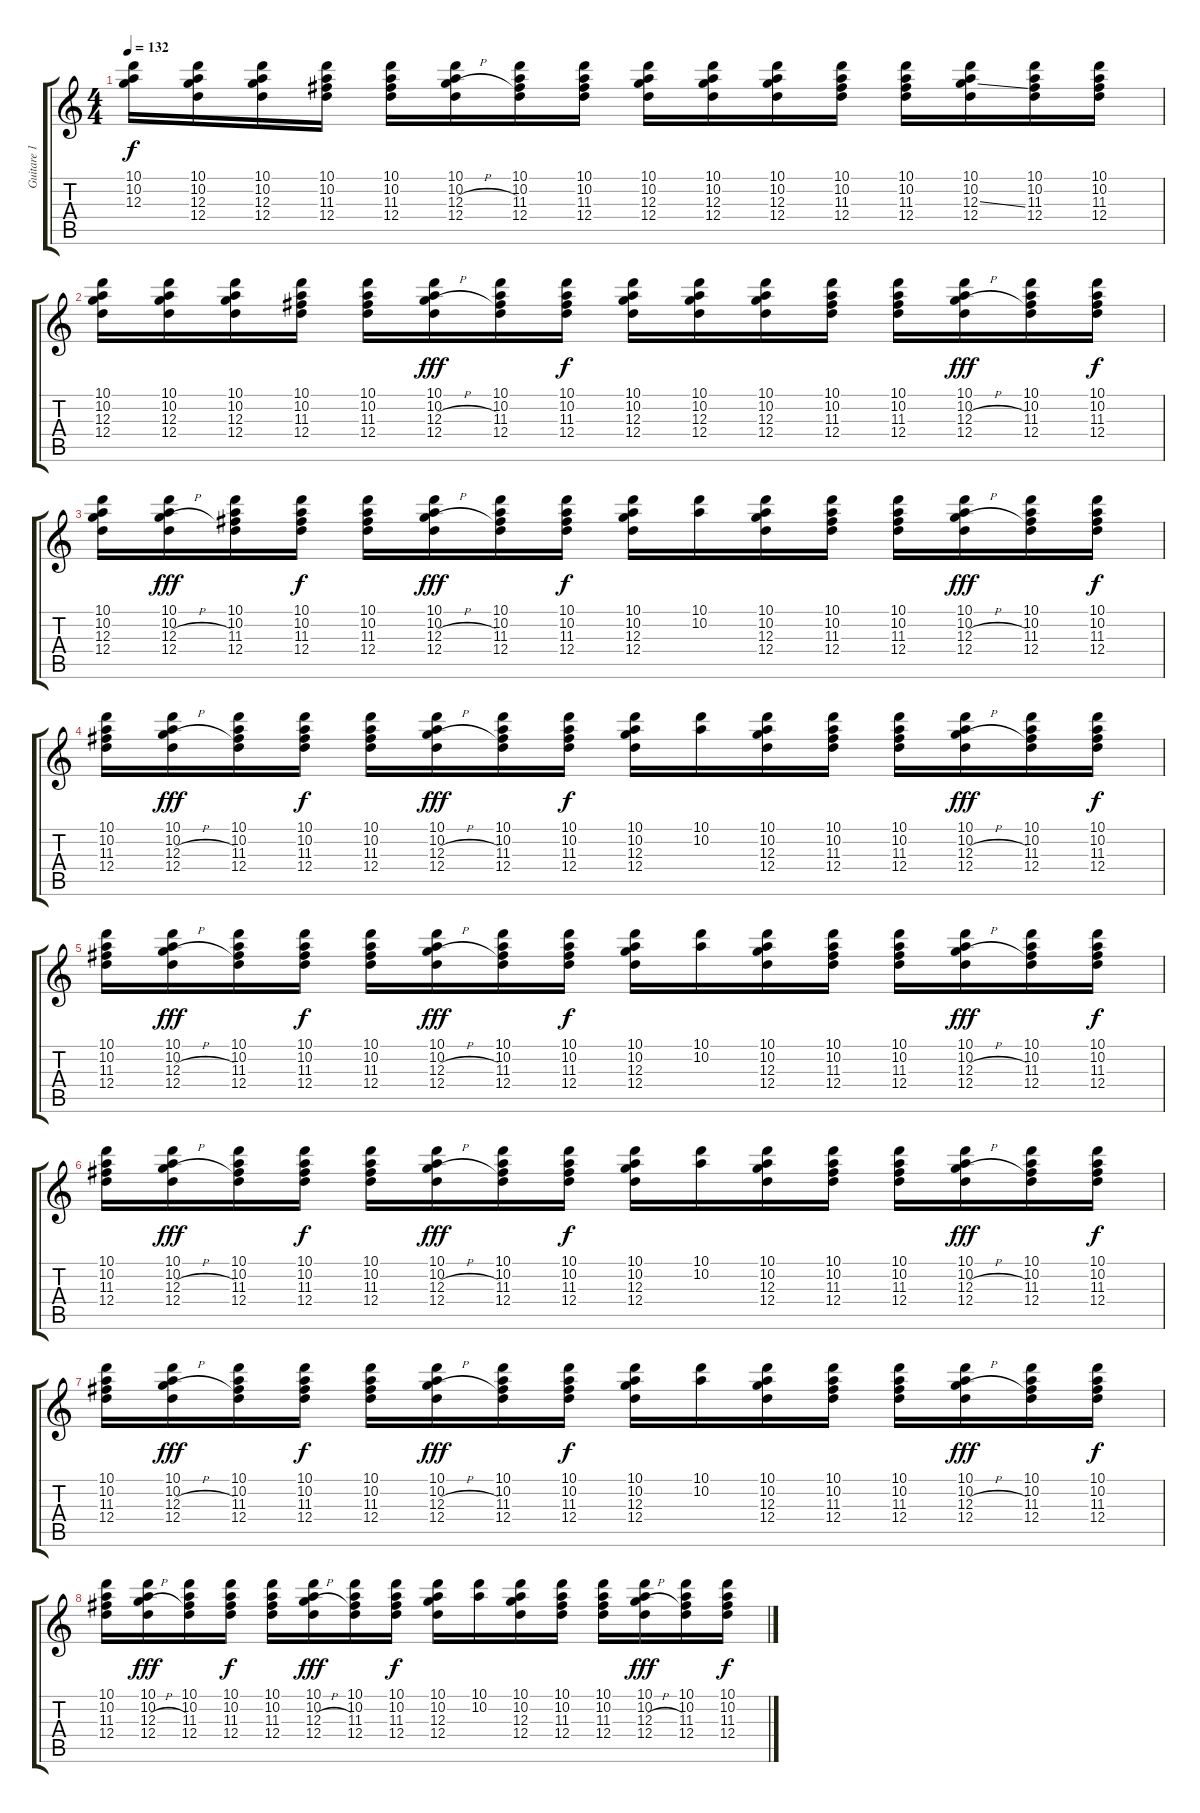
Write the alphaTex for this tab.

\track ("Guitare 1 (echo)" "Guitare 1 ") {instrument electricguitarclean}
\staff {score tabs}
\tuning (E4 B3 G3 D3 A2 E2) {hide}
\ts (4 4)
\tempo 132
\clef g2
\ks c
(10.1 10.2 12.3).16{dy f} (10.1 10.2 12.3 12.4).16 (10.1 10.2 12.3 12.4).16 (10.1 10.2 11.3 12.4).16 (10.1 10.2 11.3 12.4).16 (10.1 10.2 12.3{h} 12.4).16 (10.1 10.2 11.3 12.4).16 (10.1 10.2 11.3 12.4).16 (10.1 10.2 12.3 12.4).16 (10.1 10.2 12.3 12.4).16 (10.1 10.2 12.3 12.4).16 (10.1 10.2 11.3 12.4).16 (10.1 10.2 11.3 12.4).16 (10.1 10.2 12.3{ss} 12.4).16 (10.1 10.2 11.3 12.4).16 (10.1 10.2 11.3 12.4).16 |
(10.1 10.2 12.3 12.4).16 (10.1 10.2 12.3 12.4).16 (10.1 10.2 12.3 12.4).16 (10.1 10.2 11.3 12.4).16 (10.1 10.2 11.3 12.4).16 (10.1 10.2 12.3{h} 12.4).16{dy fff} (10.1 10.2 11.3 12.4).16 (10.1 10.2 11.3 12.4).16{dy f} (10.1 10.2 12.3 12.4).16 (10.1 10.2 12.3 12.4).16 (10.1 10.2 12.3 12.4).16 (10.1 10.2 11.3 12.4).16 (10.1 10.2 11.3 12.4).16 (10.1 10.2 12.3{h} 12.4).16{dy fff} (10.1 10.2 11.3 12.4).16 (10.1 10.2 11.3 12.4).16{dy f} |
(10.1 10.2 12.3 12.4).16 (10.1 10.2 12.3{h} 12.4).16{dy fff} (10.1 10.2 11.3 12.4).16 (10.1 10.2 11.3 12.4).16{dy f} (10.1 10.2 11.3 12.4).16 (10.1 10.2 12.3{h} 12.4).16{dy fff} (10.1 10.2 11.3 12.4).16 (10.1 10.2 11.3 12.4).16{dy f} (10.1 10.2 12.3 12.4).16 (10.1 10.2).16 (10.1 10.2 12.3 12.4).16 (10.1 10.2 11.3 12.4).16 (10.1 10.2 11.3 12.4).16 (10.1 10.2 12.3{h} 12.4).16{dy fff} (10.1 10.2 11.3 12.4).16 (10.1 10.2 11.3 12.4).16{dy f} |
(10.1 10.2 11.3 12.4).16 (10.1 10.2 12.3{h} 12.4).16{dy fff} (10.1 10.2 11.3 12.4).16 (10.1 10.2 11.3 12.4).16{dy f} (10.1 10.2 11.3 12.4).16 (10.1 10.2 12.3{h} 12.4).16{dy fff} (10.1 10.2 11.3 12.4).16 (10.1 10.2 11.3 12.4).16{dy f} (10.1 10.2 12.3 12.4).16 (10.1 10.2).16 (10.1 10.2 12.3 12.4).16 (10.1 10.2 11.3 12.4).16 (10.1 10.2 11.3 12.4).16 (10.1 10.2 12.3{h} 12.4).16{dy fff} (10.1 10.2 11.3 12.4).16 (10.1 10.2 11.3 12.4).16{dy f} |
(10.1 10.2 11.3 12.4).16 (10.1 10.2 12.3{h} 12.4).16{dy fff} (10.1 10.2 11.3 12.4).16 (10.1 10.2 11.3 12.4).16{dy f} (10.1 10.2 11.3 12.4).16 (10.1 10.2 12.3{h} 12.4).16{dy fff} (10.1 10.2 11.3 12.4).16 (10.1 10.2 11.3 12.4).16{dy f} (10.1 10.2 12.3 12.4).16 (10.1 10.2).16 (10.1 10.2 12.3 12.4).16 (10.1 10.2 11.3 12.4).16 (10.1 10.2 11.3 12.4).16 (10.1 10.2 12.3{h} 12.4).16{dy fff} (10.1 10.2 11.3 12.4).16 (10.1 10.2 11.3 12.4).16{dy f} |
(10.1 10.2 11.3 12.4).16 (10.1 10.2 12.3{h} 12.4).16{dy fff} (10.1 10.2 11.3 12.4).16 (10.1 10.2 11.3 12.4).16{dy f} (10.1 10.2 11.3 12.4).16 (10.1 10.2 12.3{h} 12.4).16{dy fff} (10.1 10.2 11.3 12.4).16 (10.1 10.2 11.3 12.4).16{dy f} (10.1 10.2 12.3 12.4).16 (10.1 10.2).16 (10.1 10.2 12.3 12.4).16 (10.1 10.2 11.3 12.4).16 (10.1 10.2 11.3 12.4).16 (10.1 10.2 12.3{h} 12.4).16{dy fff} (10.1 10.2 11.3 12.4).16 (10.1 10.2 11.3 12.4).16{dy f} |
(10.1 10.2 11.3 12.4).16 (10.1 10.2 12.3{h} 12.4).16{dy fff} (10.1 10.2 11.3 12.4).16 (10.1 10.2 11.3 12.4).16{dy f} (10.1 10.2 11.3 12.4).16 (10.1 10.2 12.3{h} 12.4).16{dy fff} (10.1 10.2 11.3 12.4).16 (10.1 10.2 11.3 12.4).16{dy f} (10.1 10.2 12.3 12.4).16 (10.1 10.2).16 (10.1 10.2 12.3 12.4).16 (10.1 10.2 11.3 12.4).16 (10.1 10.2 11.3 12.4).16 (10.1 10.2 12.3{h} 12.4).16{dy fff} (10.1 10.2 11.3 12.4).16 (10.1 10.2 11.3 12.4).16{dy f} |
(10.1 10.2 11.3 12.4).16 (10.1 10.2 12.3{h} 12.4).16{dy fff} (10.1 10.2 11.3 12.4).16 (10.1 10.2 11.3 12.4).16{dy f} (10.1 10.2 11.3 12.4).16 (10.1 10.2 12.3{h} 12.4).16{dy fff} (10.1 10.2 11.3 12.4).16 (10.1 10.2 11.3 12.4).16{dy f} (10.1 10.2 12.3 12.4).16 (10.1 10.2).16 (10.1 10.2 12.3 12.4).16 (10.1 10.2 11.3 12.4).16 (10.1 10.2 11.3 12.4).16 (10.1 10.2 12.3{h} 12.4).16{dy fff} (10.1 10.2 11.3 12.4).16 (10.1 10.2 11.3 12.4).16{dy f}
